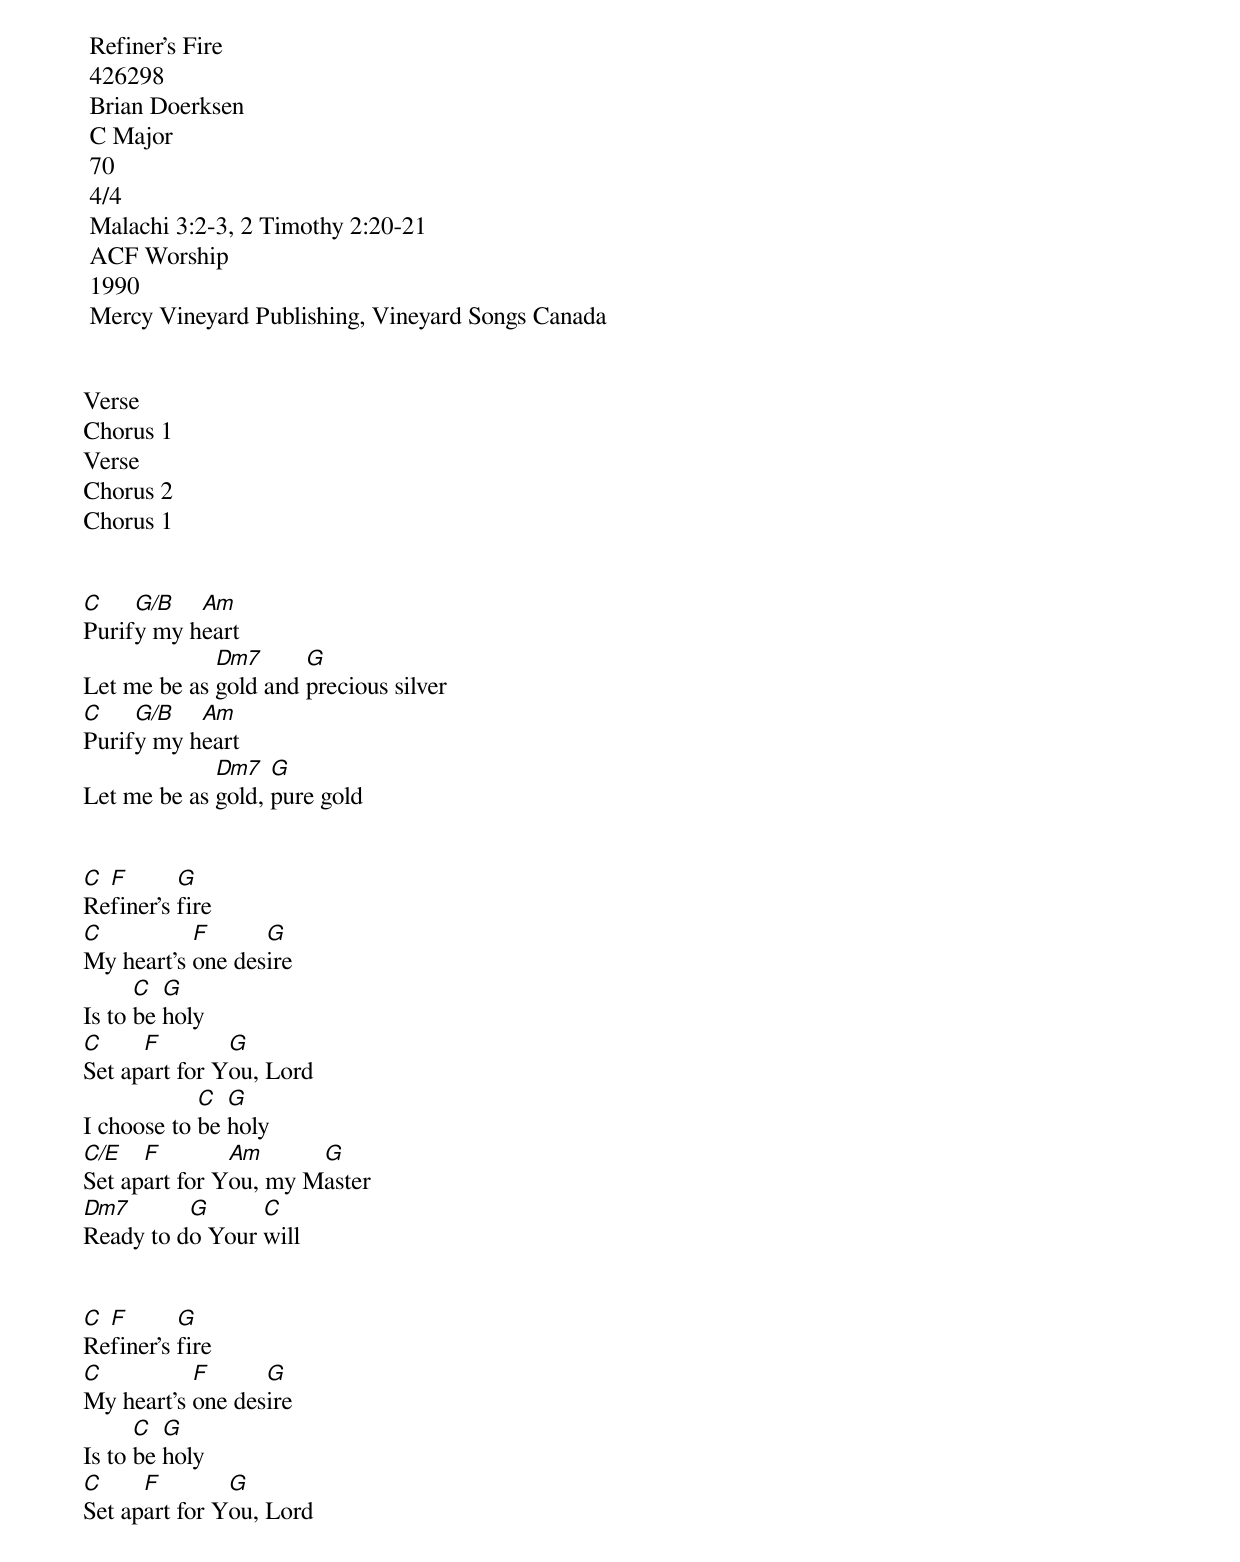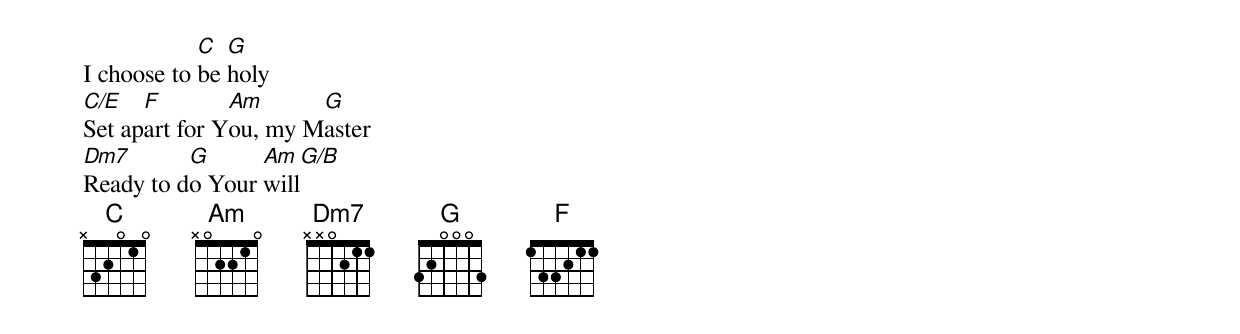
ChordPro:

<song> Refiner's Fire
<ccli> 426298
<composer> Brian Doerksen
<key> C Major
<bpm> 70
<signature> 4/4
<verse> Malachi 3:2-3, 2 Timothy 2:20-21
<arranger> ACF Worship
<year> 1990
<publisher> Mercy Vineyard Publishing, Vineyard Songs Canada

<order>
Verse
Chorus 1
Verse
Chorus 2
Chorus 1

<Verse>
[C]Purif[G/B]y my h[Am]eart
Let me be as [Dm7]gold and [G]precious silver
[C]Purif[G/B]y my h[Am]eart
Let me be as [Dm7]gold, [G]pure gold

<Chorus 1>
[C]Re[F]finer's [G]fire
[C]My heart's [F]one des[G]ire
Is to [C]be [G]holy
[C]Set ap[F]art for Y[G]ou, Lord
I choose to [C]be [G]holy
[C/E]Set ap[F]art for Y[Am]ou, my M[G]aster
[Dm7]Ready to d[G]o Your [C]will

<Chorus 2>
[C]Re[F]finer's [G]fire
[C]My heart's [F]one des[G]ire
Is to [C]be [G]holy
[C]Set ap[F]art for Y[G]ou, Lord
I choose to [C]be [G]holy
[C/E]Set ap[F]art for Y[Am]ou, my M[G]aster
[Dm7]Ready to d[G]o Your [Am]will[G/B]
